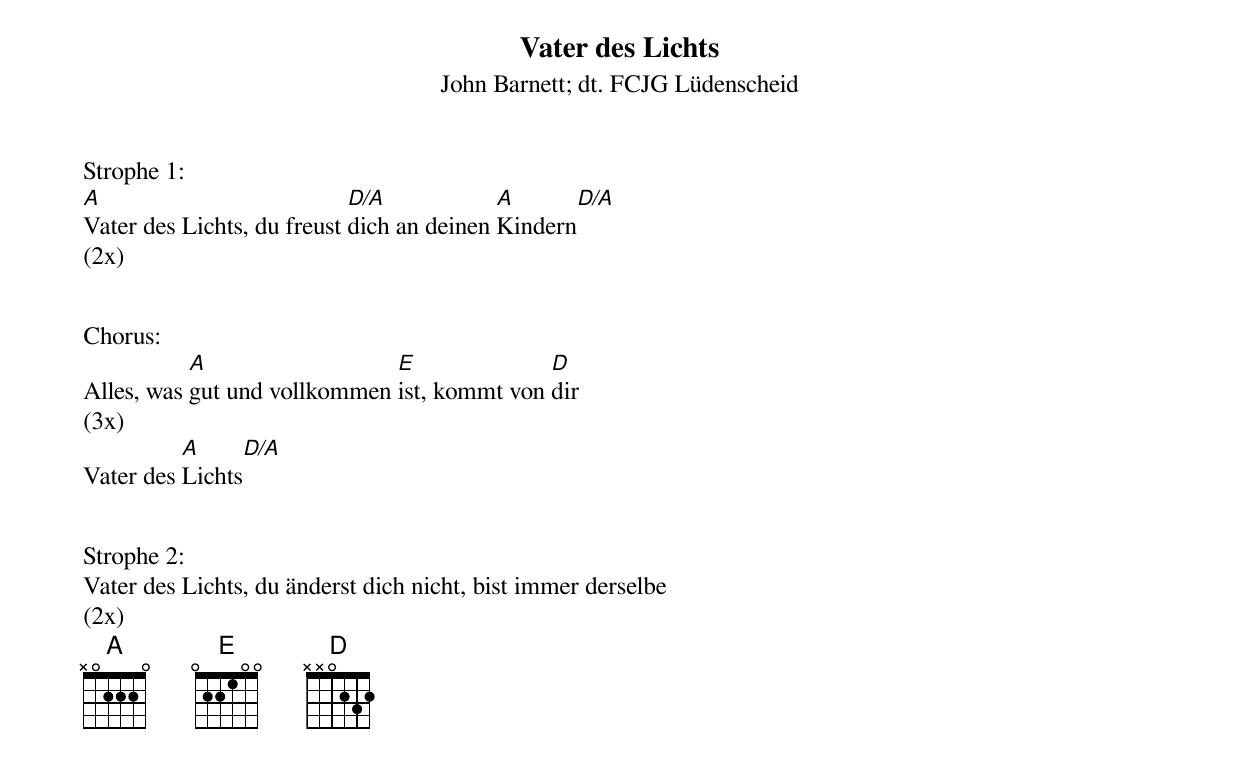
{title:Vater des Lichts}
{subtitle:John Barnett; dt. FCJG Lüdenscheid}
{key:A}

Strophe 1:
[A]Vater des Lichts, du freust [D/A]dich an deinen [A]Kindern[D/A]
(2x)


Chorus:
Alles, was [A]gut und vollkommen [E]ist, kommt von [D]dir
(3x)
Vater des [A]Lichts[D/A]


Strophe 2:
Vater des Lichts, du änderst dich nicht, bist immer derselbe
(2x)
